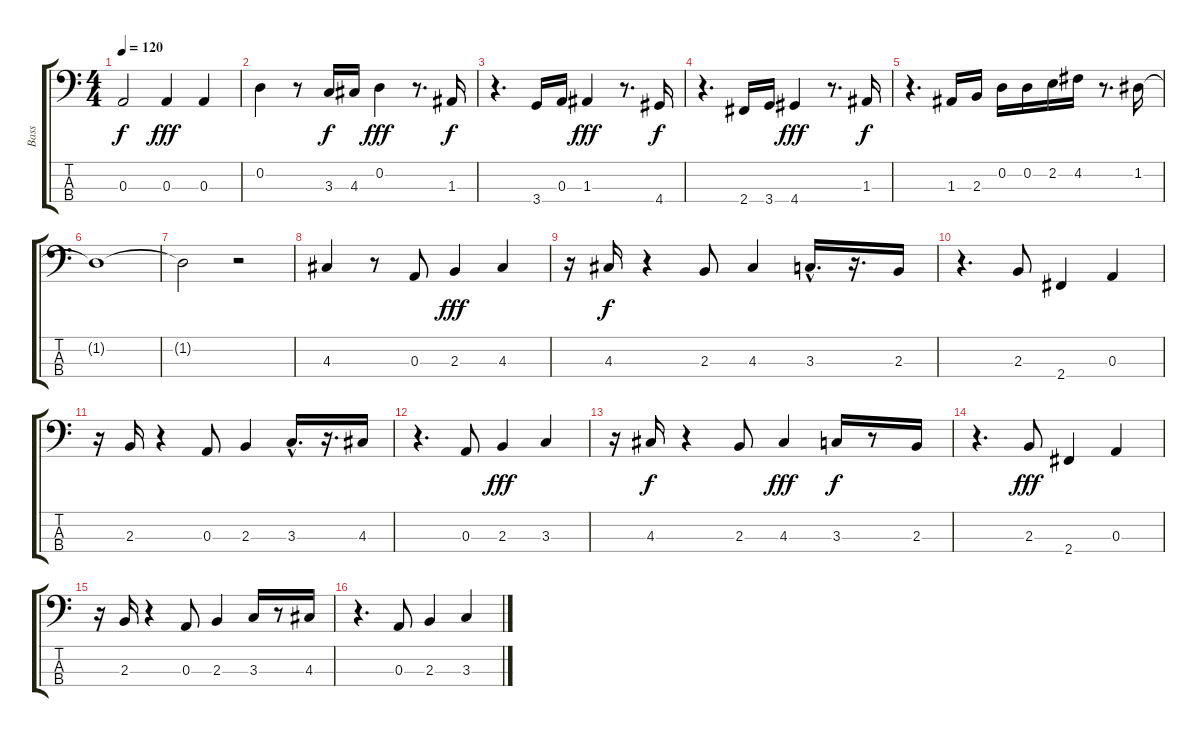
\track ("Bass" "Bass") {instrument fretlessbass}
\staff {score tabs}
\tuning (G2 D2 A1 E1) {hide}
\ts (4 4)
\tempo 120
\clef f4
\ks c
0.3{t}.2{dy f} 0.3.4{dy fff} 0.3.4 |
0.2.4 r.8 3.3.16{dy f} 4.3.16 0.2.4{dy fff} r.8{d} 1.3.16{dy f} |
r.4{d} 3.4.16 0.3.16 1.3.4{dy fff} r.8{d} 4.4.16{dy f} |
r.4{d} 2.4.16 3.4.16 4.4.4{dy fff} r.8{d} 1.3.16{dy f} |
r.4{d} 1.3.16 2.3.16 0.2.16 0.2.16 2.2.16 4.2.16 r.8{d} 1.2.16 |
1.2{t}.1 |
1.2{t}.2 r.2 |
4.3.4 r.8 0.3.8 2.3.4{dy fff} 4.3.4 |
r.16 4.3.16{dy f} r.4 2.3.8 4.3.4 3.3{hac}.16{d} r.16{d} 2.3.16 |
r.4{d} 2.3.8 2.4.4 0.3.4 |
r.16 2.3.16 r.4 0.3.8 2.3.4 3.3{hac}.16{d} r.16{d} 4.3.16 |
r.4{d} 0.3.8 2.3.4{dy fff} 3.3.4 |
r.16 4.3.16{dy f} r.4 2.3.8 4.3.4{dy fff} 3.3.16{dy f} r.8 2.3.16 |
r.4{d} 2.3.8{dy fff} 2.4.4 0.3.4 |
r.16 2.3.16 r.4 0.3.8 2.3.4 3.3.16 r.8 4.3.16 |
r.4{d} 0.3.8 2.3.4 3.3.4
